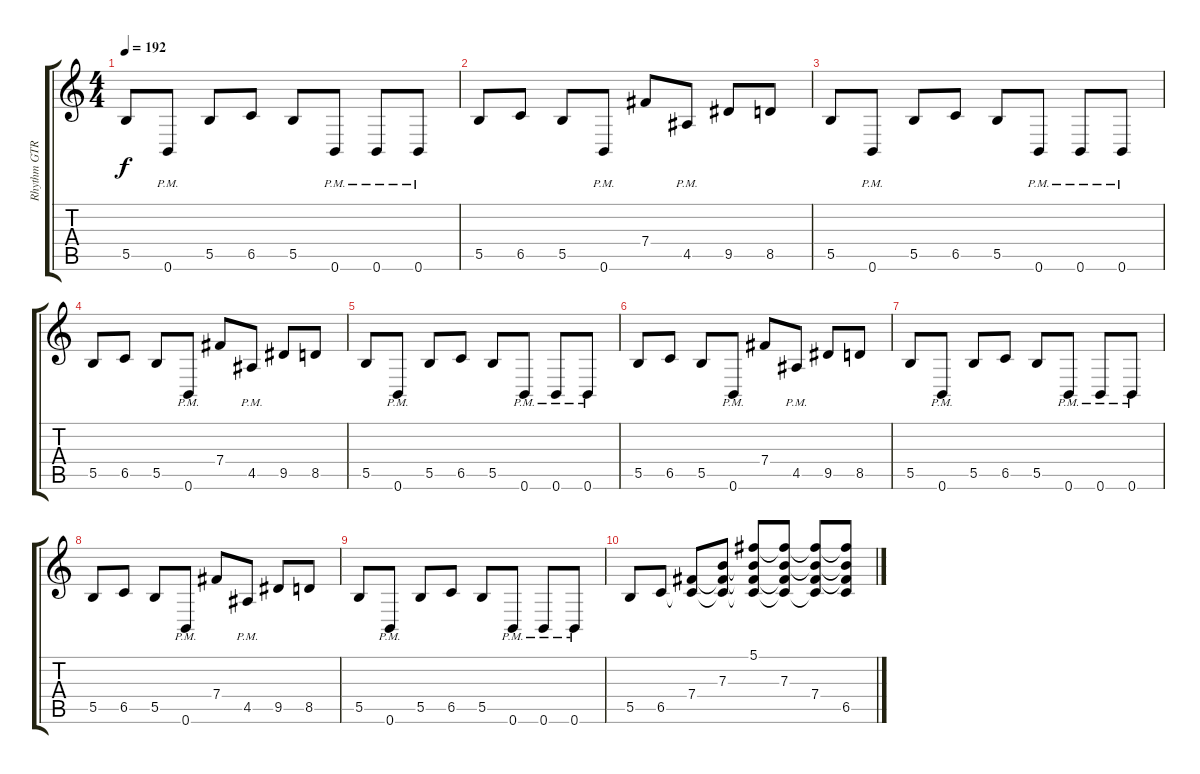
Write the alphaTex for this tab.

\track ("Rhythm GTR 1" "Rhythm GTR") {instrument overdrivenguitar}
\staff {score tabs}
\tuning (Db4 Ab3 E3 B2 Gb2 B1) {hide}
\ts (4 4)
\tempo 192
\clef g2
\ks aminor
5.5.8{dy f} 0.6{pm}.8 5.5.8 6.5.8 5.5.8 0.6{pm}.8 0.6{pm}.8 0.6{pm}.8 |
5.5.8 6.5.8 5.5.8 0.6{pm}.8 7.4.8 4.5{pm}.8 9.5.8 8.5.8 |
5.5.8 0.6{pm}.8 5.5.8 6.5.8 5.5.8 0.6{pm}.8 0.6{pm}.8 0.6{pm}.8 |
5.5.8 6.5.8 5.5.8 0.6{pm}.8 7.4.8 4.5{pm}.8 9.5.8 8.5.8 |
5.5.8 0.6{pm}.8 5.5.8 6.5.8 5.5.8 0.6{pm}.8 0.6{pm}.8 0.6{pm}.8 |
5.5.8 6.5.8 5.5.8 0.6{pm}.8 7.4.8 4.5{pm}.8 9.5.8 8.5.8 |
5.5.8 0.6{pm}.8 5.5.8 6.5.8 5.5.8 0.6{pm}.8 0.6{pm}.8 0.6{pm}.8 |
5.5.8 6.5.8 5.5.8 0.6{pm}.8 7.4.8 4.5{pm}.8 9.5.8 8.5.8 |
5.5.8 0.6{pm}.8 5.5.8 6.5.8 5.5.8 0.6{pm}.8 0.6{pm}.8 0.6{pm}.8 |
5.5.8 6.5.8 (7.4 6.5{t}).8 (7.3 7.4{t} 6.5{t}).8 (5.1 7.3{t} 7.4{t} 6.5{t}).8 (5.1{t} 7.3 7.4{t} 6.5{t}).8 (5.1{t} 7.3{t} 7.4 6.5{t}).8 (5.1{t} 7.3{t} 7.4{t} 6.5).8
